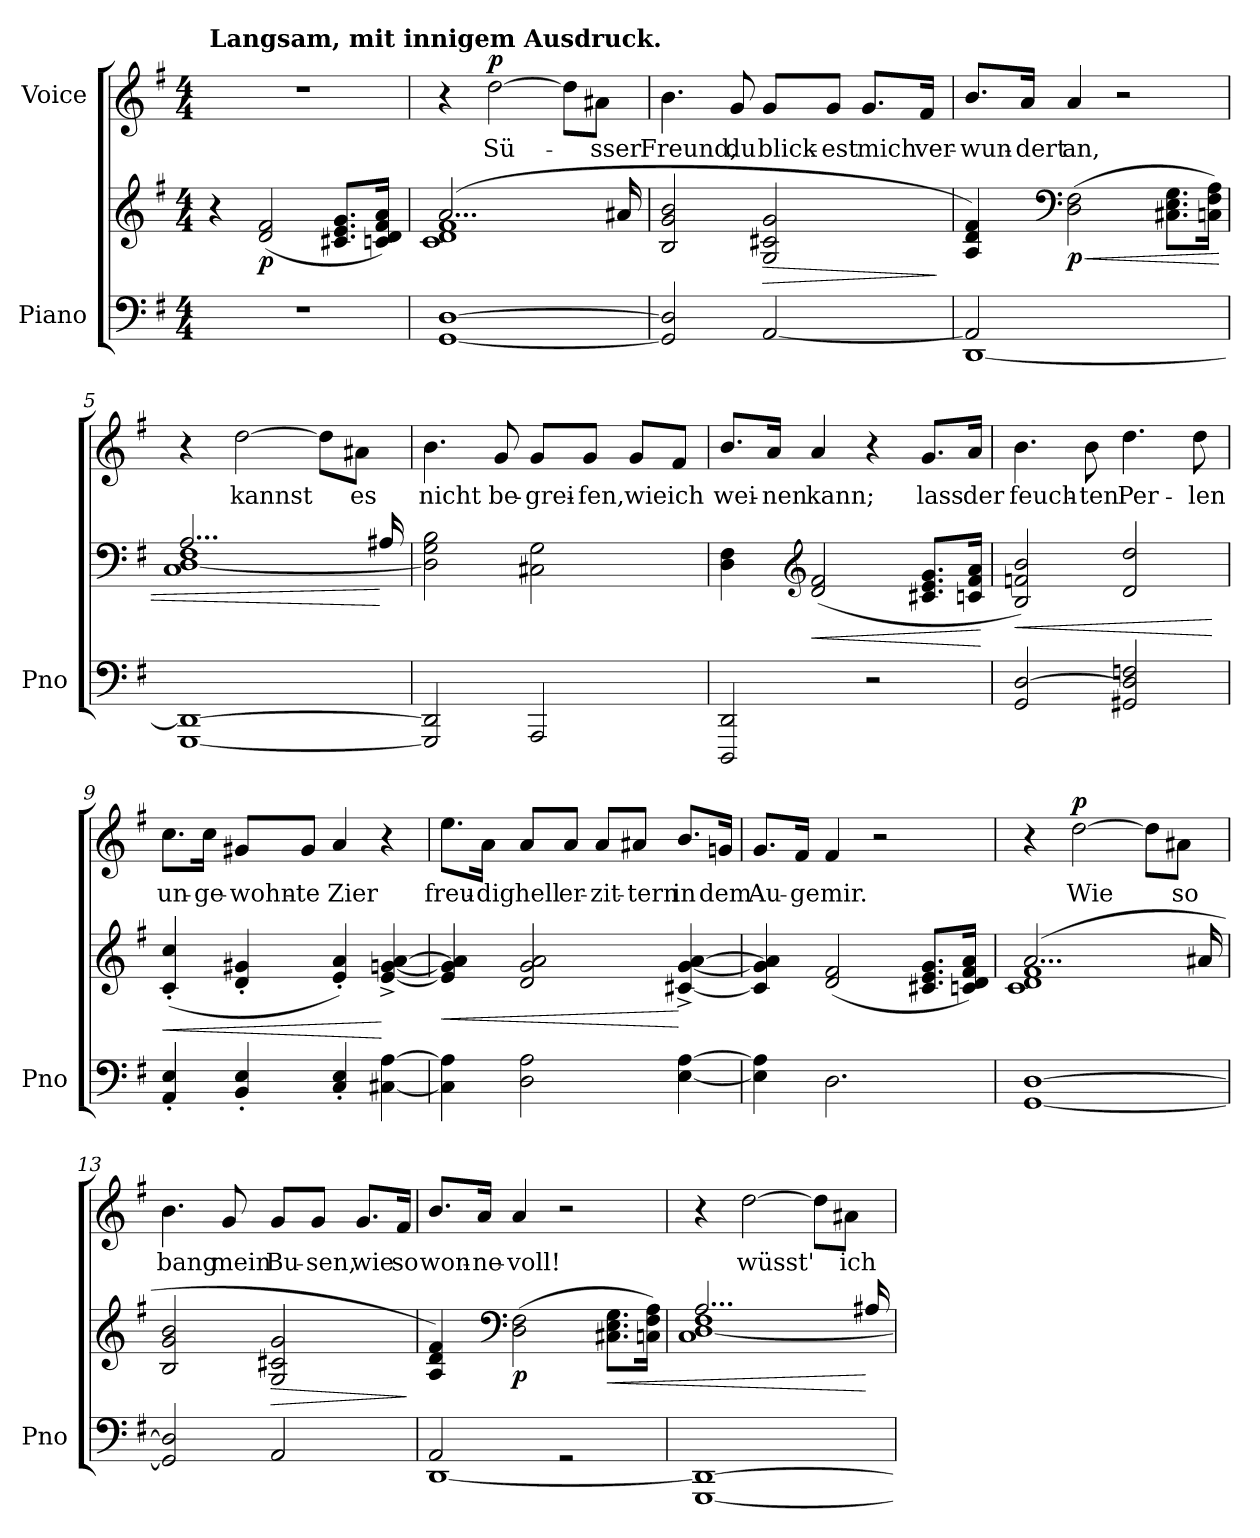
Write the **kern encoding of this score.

**kern	**kern	**dynam	**kern	**text	**dynam
*part2	*part2	*part2	*part1	*part1	*part1
*staff3	*staff2	*staff2/3	*staff1	*staff1	*staff1
*I"Piano	*	*	*I"Voice	*	*
*I'Pno	*	*	*	*	*
*clefF4	*clefG2	*	*clefG2	*	*
*k[f#]	*k[f#]	*	*k[f#]	*	*
*M4/4	*M4/4	*	*M4/4	*	*
=1	=1	=1	=1	=1	=1
!	!	!	!LO:TX:a:B:t=Langsam, mit innigem Ausdruck.	!	!
1r	4r	.	1r	.	.
!	!	!LO:DY:b	!	!	!
.	(<2d/ 2f#/	p	.	.	.
.	8.c#X/ 8.e/ 8.g/L	.	.	.	.
.	16cn/ 16d/ 16f#/ 16a/Jk)	.	.	.	.
=2	=2	=2	=2	=2	=2
*	*^	*	*	*	*
[1GG [1D	(>2...a/	1c 1d 1f#	.	4r	.	.
!	!	!	!	!	!LO:LY:b	!LO:DY:a
.	.	.	.	[2dd\	Sü-	p
.	.	.	.	8dd\L]	.	.
!	!	!	!	!	!LO:LY:b	!
.	.	.	.	8a#X\J	-sser	.
.	16a#X/	.	.	.	.	.
*	*v	*v	*	*	*	*
=3	=3	=3	=3	=3	=3
!	!	!	!	!LO:LY:b	!
2GG/] 2D/]	2B/ 2g/ 2b/	.	4.b\	Freund,	.
!	!	!	!	!LO:LY:b	!
.	.	.	8g/	du	.
!	!	!LO:HP:b	!	!LO:LY:b	!
[2AA/	2G/ 2c#X/ 2g/	>	8g/L	blick-	.
!	!	!	!	!LO:LY:b	!
.	.	.	8g/J	-est	.
!	!	!	!	!LO:LY:b	!
.	.	.	8.g/L	mich	.
!	!	!	!	!LO:LY:b	!
.	.	.	16f#/Jk	ver-	.
.	.	]	.	.	.
=4	=4	=4	=4	=4	=4
*^	*	*	*	*	*
!	!	!	!	!	!LO:LY:b	!
2AA/]	[1DD	4A/ 4d/ 4f#/)	.	8.b/L	-wun-	.
!	!	!	!	!	!LO:LY:b	!
.	.	.	.	16a/Jk	-dert	.
*	*	*clefF4	*	*	*	*
!	!	!	!LO:HP:b	!	!LO:LY:b	!
!	!	!	!LO:DY:n=1:b	!	!	!
.	.	(>2D\ 2F#\	< p	4a/	an,	.
2ryy	.	.	.	2r	.	.
.	.	8.C#X\ 8.E\ 8.G\L	.	.	.	.
.	.	16Cn\ 16F#\ 16A\Jk)	.	.	.	.
*v	*v	*	*	*	*	*
=5	=5	=5	=5	=5	=5
*	*^	*	*	*	*
[1GGG 1DD_	2...A/	1C [1D 1F#	.	4r	.	.
!	!	!	!	!	!LO:LY:b	!
.	.	.	.	[2dd\	kannst	.
.	.	.	.	8dd\L]	.	.
!	!	!	!	!	!LO:LY:b	!
.	.	.	.	8a#X\J	es	.
.	16A#X/	.	[	.	.	.
*	*v	*v	*	*	*	*
!!LO:LB:g=z
=6	=6	=6	=6	=6	=6
!	!	!	!	!LO:LY:b	!
2GGG/] 2DD/]	2D\] 2G\ 2B\	.	4.b\	nicht	.
!	!	!	!	!LO:LY:b	!
.	.	.	8g/	be-	.
!	!	!	!	!LO:LY:b	!
2AAA/	2C#X\ 2G\	.	8g/L	-grei-	.
!	!	!	!	!LO:LY:b	!
.	.	.	8g/J	-fen,	.
!	!	!	!	!LO:LY:b	!
.	.	.	8g/L	wie	.
!	!	!	!	!LO:LY:b	!
.	.	.	8f#/J	ich	.
=7	=7	=7	=7	=7	=7
!	!	!	!	!LO:LY:b	!
2DDD/ 2DD/	4D\ 4F#\	.	8.b/L	wei-	.
!	!	!	!	!LO:LY:b	!
.	.	.	16a/Jk	-nen	.
*	*clefG2	*	*	*	*
!	!	!LO:HP:b	!	!LO:LY:b	!
.	(<2d/ 2f#/	<	4a/	kann;	.
2r	.	.	4r	.	.
!	!	!	!	!LO:LY:b	!
.	8.c#X/ 8.e/ 8.g/L	.	8.g/L	lass	.
!	!	!	!	!LO:LY:b	!
.	16cn/ 16f#/ 16a/Jk	.	16a/Jk	der	.
.	.	[	.	.	.
=8	=8	=8	=8	=8	=8
!	!	!LO:HP:b	!	!LO:LY:b	!
2GG/ [2D/	2B/ 2fn/ 2b/)	<	4.b\	feuch-	.
!	!	!	!	!LO:LY:b	!
.	.	.	8b\	-ten	.
!	!	!	!	!LO:LY:b	!
2GG#X/ 2D/] 2Fn/	2d/ 2dd/	.	4.dd\	Per-	.
!	!	!	!	!LO:LY:b	!
.	.	.	8dd\	-len	.
.	.	[	.	.	.
=9	=9	=9	=9	=9	=9
!	!	!LO:HP:b	!	!LO:LY:b	!
4AA/' 4E/'	(<4c/' 4cc/'	<	8.cc\L	un-	.
!	!	!	!	!LO:LY:b	!
.	.	.	16cc\Jk	-ge-	.
!	!	!	!	!LO:LY:b	!
4BB/' 4E/'	4d/' 4g#X/'	.	8g#X/L	-wohn-	.
!	!	!	!	!LO:LY:b	!
.	.	.	8g#/J	-te	.
!	!	!	!	!LO:LY:b	!
4C/' 4E/'	4e/' 4a/')	.	4a/	Zier	.
[4C#X\ [4A\	[4e/^ [4gn/^ [4a/^	[	4r	.	.
=10	=10	=10	=10	=10	=10
!	!	!LO:HP:b	!	!LO:LY:b	!
4C#\] 4A\]	4e/] 4g/] 4a/]	<	8.ee\L	freu-	.
!	!	!	!	!LO:LY:b	!
.	.	.	16a\Jk	-dig	.
!	!	!	!	!LO:LY:b	!
2D\ 2A\	2d/ 2g/ 2a/	.	8a/L	hell	.
!	!	!	!	!LO:LY:b	!
.	.	.	8a/J	er-	.
!	!	!	!	!LO:LY:b	!
.	.	.	8a/L	-zit-	.
!	!	!	!	!LO:LY:b	!
.	.	.	8a#X/J	-tern	.
!	!	!	!	!LO:LY:b	!
[4E\ [4A\	[4c#X/^ [4g/^ [4a/^	[	8.b/L	in	.
!	!	!	!	!LO:LY:b	!
.	.	.	16gn/Jk	dem	.
!!LO:LB:g=z
=11	=11	=11	=11	=11	=11
!	!	!	!	!LO:LY:b	!
4E\] 4A\]	4c#/] 4g/] 4a/]	.	8.g/L	Au-	.
!	!	!	!	!LO:LY:b	!
.	.	.	16f#/Jk	-ge	.
!	!	!	!	!LO:LY:b	!
2.D\	(<2d/ 2f#/	.	4f#/	mir.	.
.	.	.	2r	.	.
.	8.c#X/ 8.e/ 8.g/L	.	.	.	.
.	16cn/ 16d/ 16f#/ 16a/Jk)	.	.	.	.
=12	=12	=12	=12	=12	=12
*	*^	*	*	*	*
[1GG [1D	(>2...a/	1c 1d 1f#	.	4r	.	.
!	!	!	!	!	!LO:LY:b	!LO:DY:a
.	.	.	.	[2dd\	Wie	p
.	.	.	.	8dd\L]	.	.
!	!	!	!	!	!LO:LY:b	!
.	.	.	.	8a#X\J	so	.
.	16a#X/	.	.	.	.	.
*	*v	*v	*	*	*	*
=13	=13	=13	=13	=13	=13
!	!	!	!	!LO:LY:b	!
2GG/] 2D/]	2B/ 2g/ 2b/	.	4.b\	bang	.
!	!	!	!	!LO:LY:b	!
.	.	.	8g/	mein	.
!	!	!LO:HP:b	!	!LO:LY:b	!
2AA/	2G/ 2c#X/ 2g/	>	8g/L	Bu-	.
!	!	!	!	!LO:LY:b	!
.	.	.	8g/J	-sen,	.
!	!	!	!	!LO:LY:b	!
.	.	.	8.g/L	wie	.
!	!	!	!	!LO:LY:b	!
.	.	.	16f#/Jk	so	.
.	.	]	.	.	.
=14	=14	=14	=14	=14	=14
*^	*	*	*	*	*
!	!	!	!	!	!LO:LY:b	!
2AA/	[1DD	4A/ 4d/ 4f#/)	.	8.b/L	won-	.
!	!	!	!	!	!LO:LY:b	!
.	.	.	.	16a/Jk	-ne-	.
*	*	*clefF4	*	*	*	*
!	!	!	!LO:DY:b	!	!LO:LY:b	!
.	.	(>2D\ 2F#\	p	4a/	-voll!	.
2rGG	.	.	.	2r	.	.
!	!	!	!LO:HP:b	!	!	!
.	.	8.C#X\ 8.E\ 8.G\L	<	.	.	.
.	.	16Cn\ 16F#\ 16A\Jk)	.	.	.	.
*v	*v	*	*	*	*	*
=15	=15	=15	=15	=15	=15
*	*^	*	*	*	*
[1GGG 1DD_	2...A/	1C [1D 1F#	.	4r	.	.
!	!	!	!	!	!LO:LY:b	!
.	.	.	.	[2dd\	wüsst'	.
.	.	.	.	8dd\L]	.	.
!	!	!	!	!	!LO:LY:b	!
.	.	.	.	8a#X\J	ich	.
.	16A#X/	.	[	.	.	.
*	*v	*v	*	*	*	*
=	=	=	=	=	=
*-	*-	*-	*-	*-	*-
